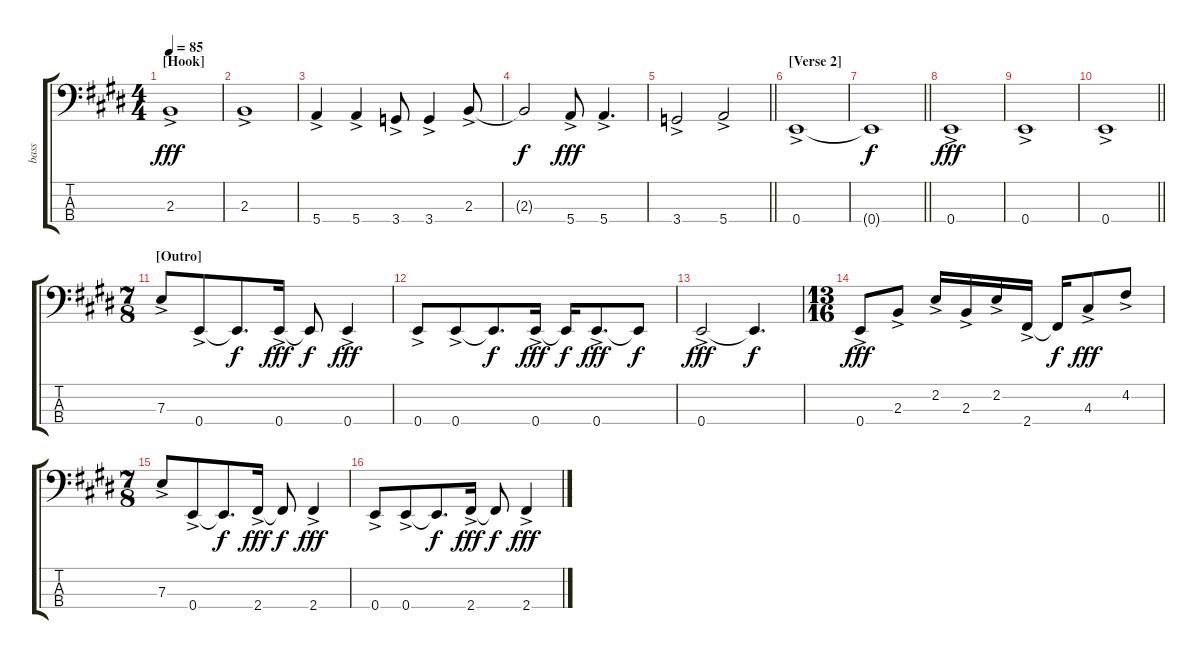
\track ("bass" "bass") {instrument electricbassfinger}
\staff {score tabs}
\tuning (G2 D2 A1 E1) {hide}
\ts (4 4)
\section ("" "[Hook]")
\tempo 85
\clef f4
\ks e
2.3{ac}.1{dy fff} |
2.3{ac}.1 |
5.4{ac}.4 5.4{ac}.4 3.4{ac}.8 3.4{ac}.4 2.3{ac}.8 |
2.3{t}.2{dy f} 5.4{ac}.8{dy fff} 5.4{ac}.4{d} |
\barLineRight lightlight
3.4{ac}.2 5.4{ac}.2 |
\section ("" "[Verse 2]")
0.4{ac}.1 |
\barLineRight lightlight
0.4{t}.1{dy f} |
0.4{ac}.1{dy fff} |
0.4{ac}.1 |
\barLineRight lightlight
0.4{ac}.1 |
\ts (7 8)
\section ("" "[Outro]")
7.3{ac}.8 0.4{ac}.8 0.4{t}.8{d dy f} 0.4{ac}.16{dy fff} 0.4{t}.8{dy f} 0.4{ac}.4{dy fff} |
0.4{ac}.8 0.4{ac}.8 0.4{t}.8{d dy f} 0.4{ac}.16{dy fff} 0.4{t}.16{dy f} 0.4{ac}.8{d dy fff} 0.4{t}.8{dy f} |
0.4{ac}.2{dy fff} 0.4{t}.4{d dy f} |
\ts (13 16)
0.4{ac}.8{dy fff} 2.3{ac}.8 2.2{ac}.16 2.3{ac}.16 2.2{ac}.16 2.4{ac}.16 2.4{t}.16{dy f} 4.3{ac}.8{dy fff} 4.2{ac}.8 |
\ts (7 8)
7.3{ac}.8 0.4{ac}.8 0.4{t}.8{d dy f} 2.4{ac}.16{dy fff} 2.4{t}.8{dy f} 2.4{ac}.4{dy fff} |
0.4{ac}.8 0.4{ac}.8 0.4{t}.8{d dy f} 2.4{ac}.16{dy fff} 2.4{t}.8{dy f} 2.4{ac}.4{dy fff}
